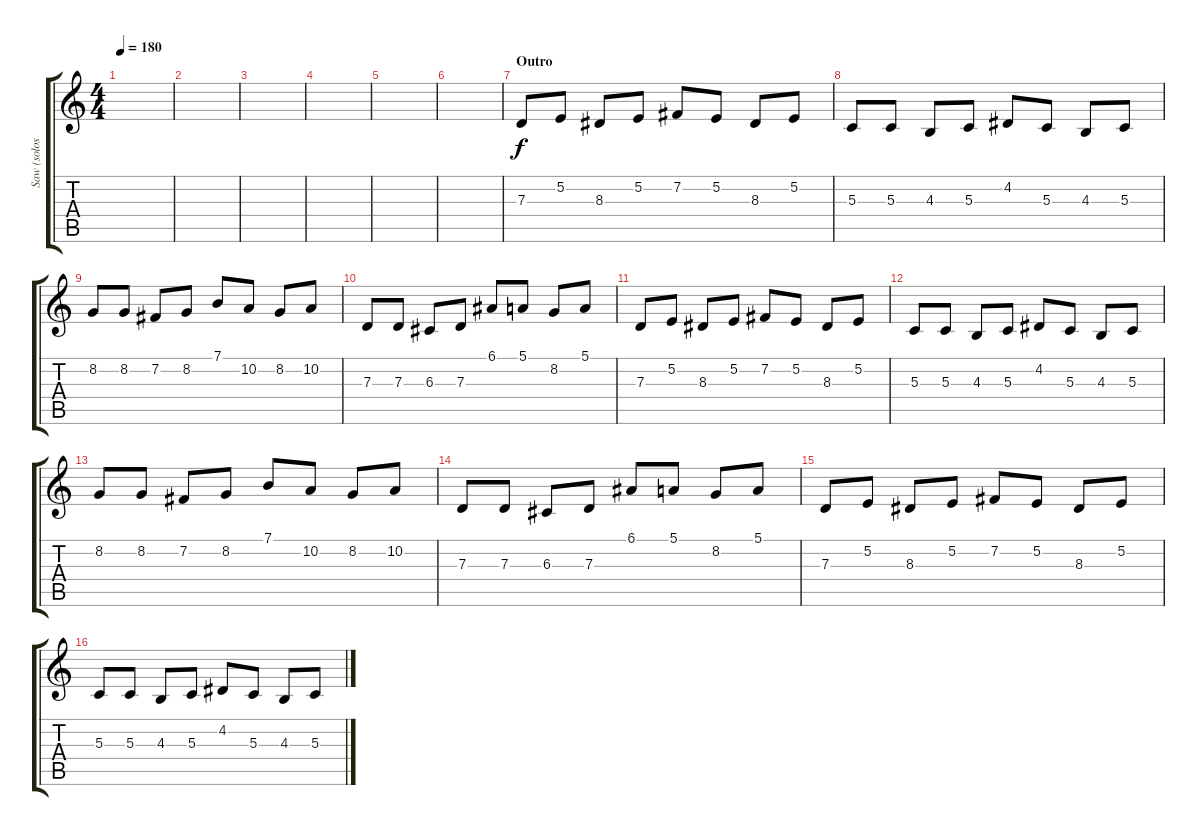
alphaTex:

\track ("Saw (solos)" "Saw (solos") {instrument lead2sawtooth}
\staff {score tabs}
\tuning (E4 B3 G3 D3 A2 E2) {hide}
\ts (4 4)
\tempo 180
\clef g2
\ks c
|
|
|
|
|
|
\section ("" "Outro")
7.3.8 5.2.8 8.3.8 5.2.8 7.2.8 5.2.8 8.3.8 5.2.8 |
5.3.8 5.3.8 4.3.8 5.3.8 4.2.8 5.3.8 4.3.8 5.3.8 |
8.2.8 8.2.8 7.2.8 8.2.8 7.1.8 10.2.8 8.2.8 10.2.8 |
7.3.8 7.3.8 6.3.8 7.3.8 6.1.8 5.1.8 8.2.8 5.1.8 |
7.3.8 5.2.8 8.3.8 5.2.8 7.2.8 5.2.8 8.3.8 5.2.8 |
5.3.8 5.3.8 4.3.8 5.3.8 4.2.8 5.3.8 4.3.8 5.3.8 |
8.2.8 8.2.8 7.2.8 8.2.8 7.1.8 10.2.8 8.2.8 10.2.8 |
7.3.8 7.3.8 6.3.8 7.3.8 6.1.8 5.1.8 8.2.8 5.1.8 |
7.3.8 5.2.8 8.3.8 5.2.8 7.2.8 5.2.8 8.3.8 5.2.8 |
5.3.8 5.3.8 4.3.8 5.3.8 4.2.8 5.3.8 4.3.8 5.3.8
